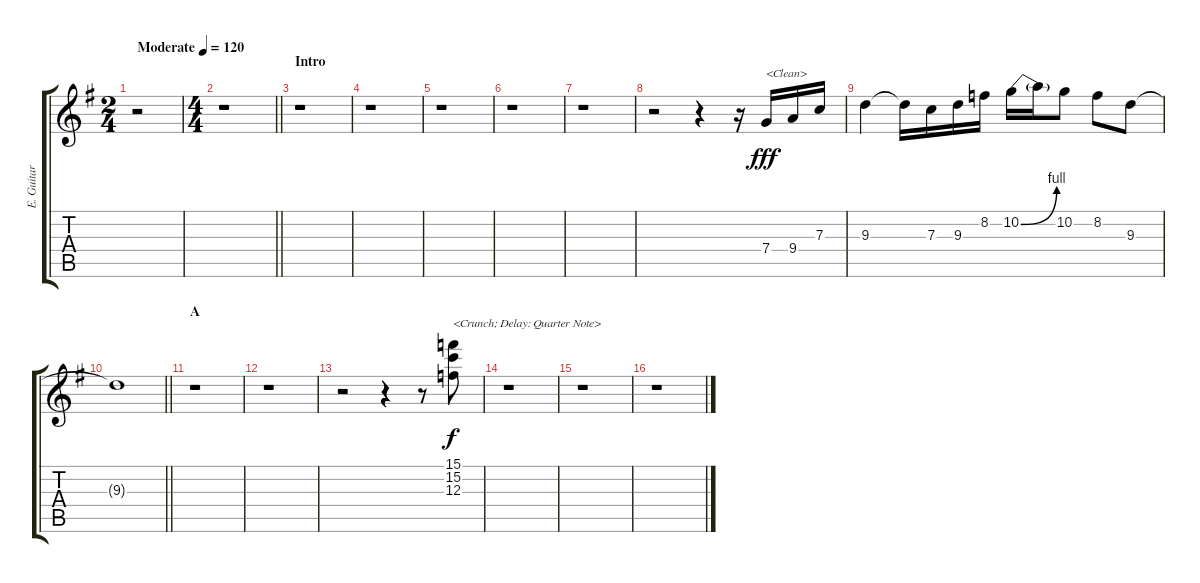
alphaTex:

\track ("E. Guitar I" "E. Guitar ") {instrument electricguitarclean}
\staff {score tabs}
\tuning (D4 A3 F3 C3 G2 D2) {hide}
\ts (2 4)
\tempo (120 "Moderate")
\clef g2
\ks g
r.2{dy fff instrument electricguitarclean} |
\ts (4 4)
\barLineRight lightlight
r.1 |
\section ("" "Intro")
r.1 |
r.1 |
r.1 |
r.1 |
r.1 |
r.2 r.4 r.16 7.4.16{txt "<Clean>"} 9.4.16 7.3.16 |
9.3.4 9.3{t}.16 7.3.16 9.3.16 8.2.16 10.2{be (bend 0 0 60 4)}.16 10.2{t}.16 10.2.8 8.2.8 9.3.8 |
\barLineRight lightlight
9.3{t}.1 |
\section ("" "A")
r.1 |
r.1 |
r.2 r.4 r.8 (15.1 15.2 12.3).8{txt "<Crunch; Delay: Quarter Note>" dy f instrument overdrivenguitar} |
r.1 |
r.1 |
r.1
